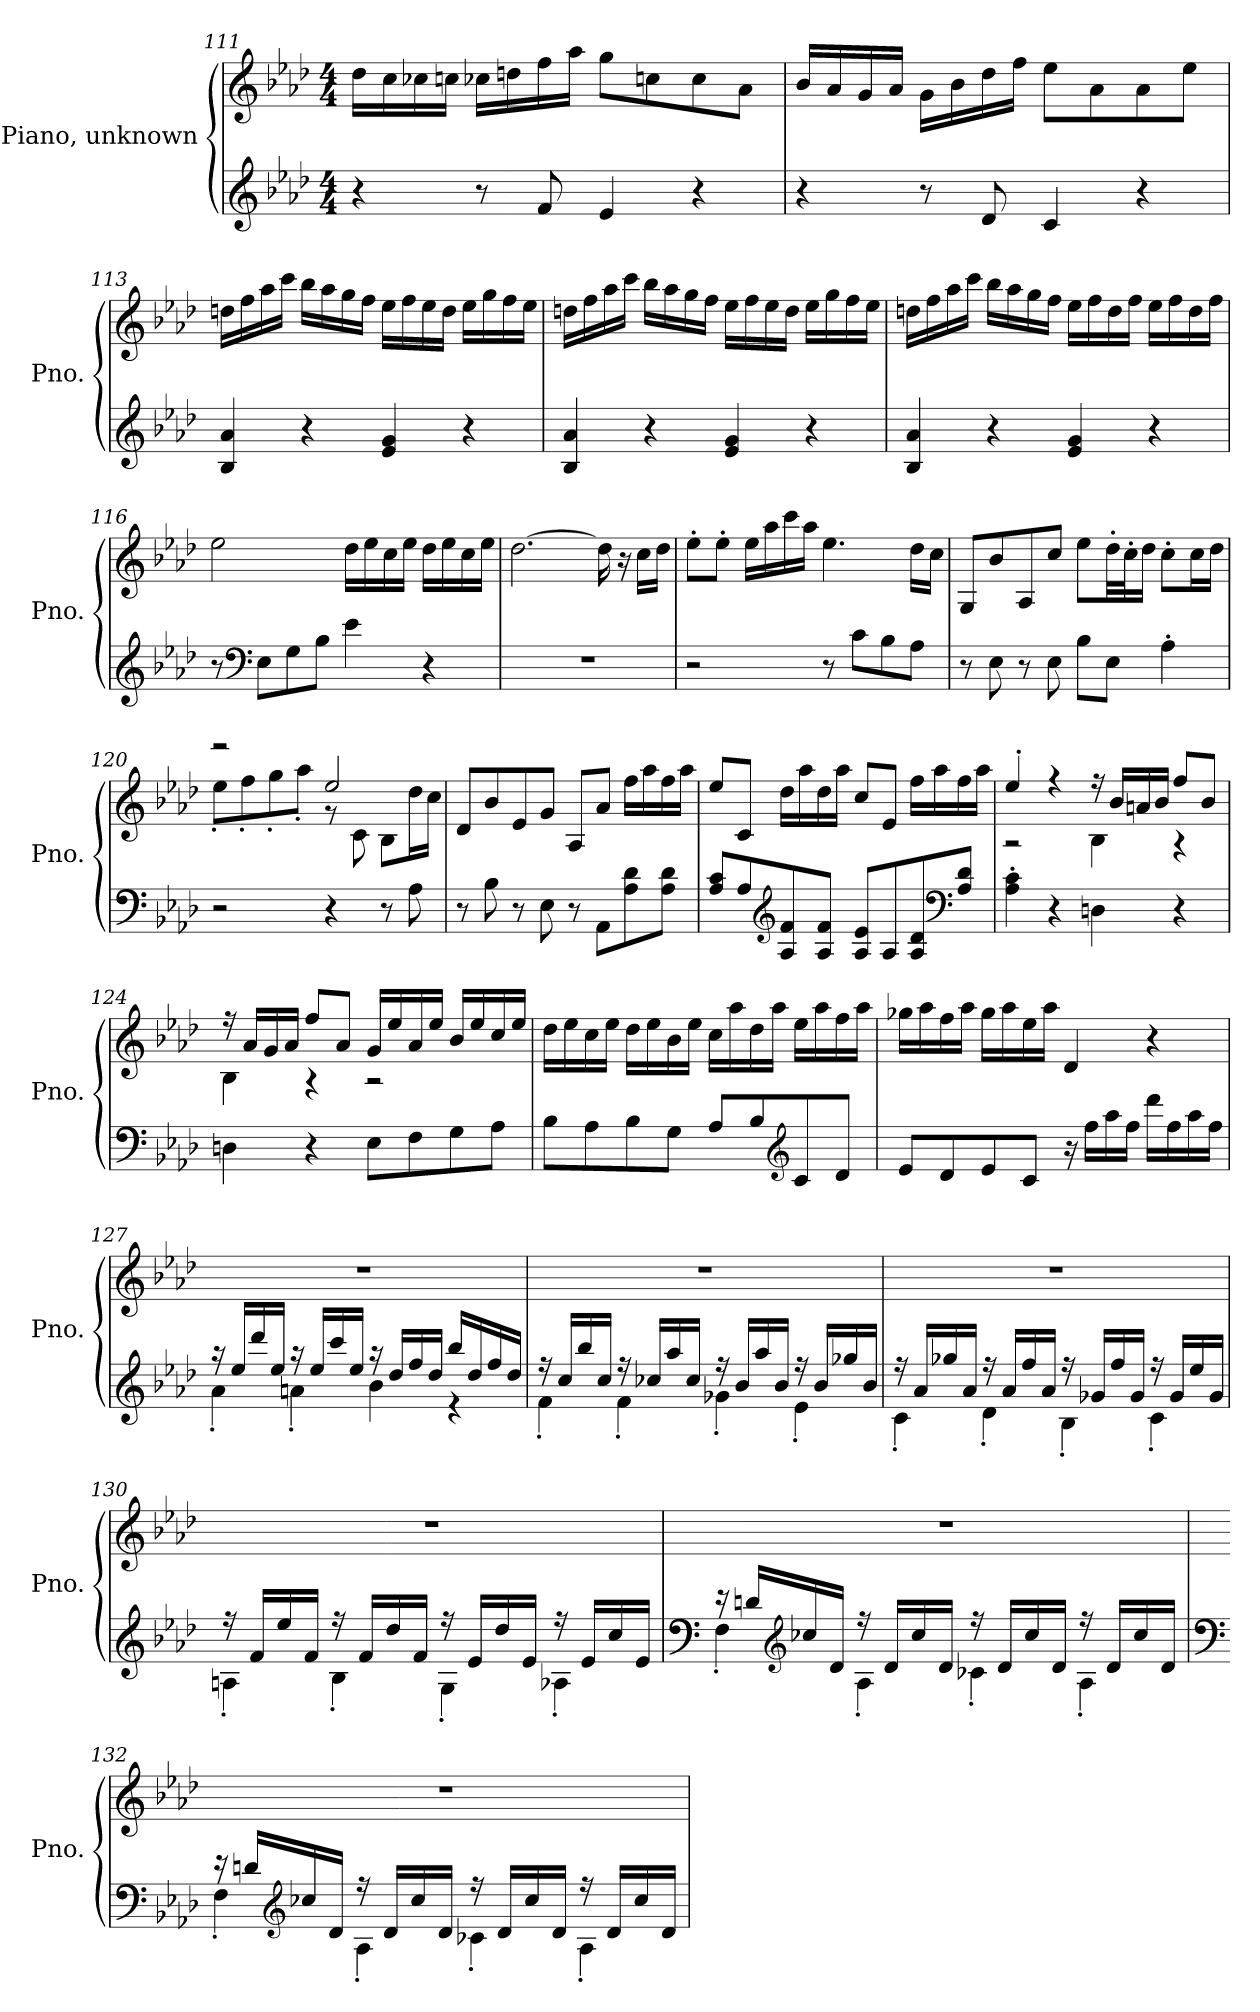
**kern	**kern
*part1	*part1
*staff2	*staff1
*I"Piano, unknown	*
*I'Pno.	*
!!LO:PB:g=z
*clefG2	*clefG2
*k[b-e-a-d-]	*k[b-e-a-d-]
*M4/4	*M4/4
=111	=111
4r	16dd-\LL
.	16cc\
.	16cc-X\
.	16ccn\JJ
8r	16cc-X\LL
.	16ddn\
8f/	16ff\
.	16aa-\JJ
4e-/	8gg\L
.	8ccn\
4r	8cc\
.	8a-\J
=112	=112
4r	16b-/LL
.	16a-/
.	16g/
.	16a-/JJ
8r	16g\LL
.	16b-\
8d-/	16dd-\
.	16ff\JJ
4c/	8ee-\L
.	8a-\
4r	8a-\
.	8ee-\J
=113	=113
4B-/ 4a-/	16ddn\LL
.	16ff\
.	16aa-\
.	16ccc\JJ
4r	16bb-\LL
.	16aa-\
.	16gg\
.	16ff\JJ
4e-/ 4g/	16ee-\LL
.	16ff\
.	16ee-\
.	16dd\JJ
4r	16ee-\LL
.	16gg\
.	16ff\
.	16ee-\JJ
!!LO:LB:g=z
=114	=114
4B-/ 4a-/	16ddn\LL
.	16ff\
.	16aa-\
.	16ccc\JJ
4r	16bb-\LL
.	16aa-\
.	16gg\
.	16ff\JJ
4e-/ 4g/	16ee-\LL
.	16ff\
.	16ee-\
.	16dd\JJ
4r	16ee-\LL
.	16gg\
.	16ff\
.	16ee-\JJ
=115	=115
4B-/ 4a-/	16ddn\LL
.	16ff\
.	16aa-\
.	16ccc\JJ
4r	16bb-\LL
.	16aa-\
.	16gg\
.	16ff\JJ
4e-/ 4g/	16ee-\LL
.	16ff\
.	16dd\
.	16ff\JJ
4r	16ee-\LL
.	16ff\
.	16dd\
.	16ff\JJ
!!LO:LB:g=z
=116	=116
8r	2ee-\
*clefF4	*
8E-\L	.
8G\	.
8B-\J	.
4e-\	16dd-\LL
.	16ee-\
.	16cc\
.	16ee-\JJ
4r	16dd-\LL
.	16ee-\
.	16cc\
.	16ee-\JJ
=117	=117
1r	[2.dd-\
.	16dd-\]
.	16r
.	16cc\LL
.	16dd-\JJ
=118	=118
2r	8ee-'\L
.	8ee-'\J
.	16ee-\LL
.	16aa-\
.	16ccc\
.	16aa-\JJ
8r	4.ee-\
8c\L	.
8B-\	.
8A-\J	16dd-\LL
.	16cc\JJ
=119	=119
8r	8G/L
8E-\	8b-/
8r	8A-/
8E-\	8cc/J
8B-\L	8ee-\L
8E-\J	32dd-'\LL
.	32cc'\J
.	16dd-\JJ
4A-'\	8cc'\L
.	16cc\L
.	16dd-\JJ
!!LO:LB:g=z
=120	=120
*	*^
2r	2r	8ee-'\L
.	.	8ff'\
.	.	8gg'\
.	.	8aa-'\J
4r	2ee-/	8r
.	.	8c\
8r	.	8B-\L
8A-\	.	16dd-\L
.	.	16cc\JJ
*	*v	*v
=121	=121
8r	8d-/L
8B-\	8b-/
8r	8e-/
8E-\	8g/J
8r	8A-/L
8AA-\L	8a-/J
8A-\ 8d-\	16ff\LL
.	16aa-\
8A-\ 8d-\J	16ff\
.	16aa-\JJ
=122	=122
8A-/ 8c/L	8ee-/L
8A-/	8c/J
*clefG2	*
8A-/ 8f/	16dd-\LL
.	16aa-\
8A-/ 8f/J	16dd-\
.	16aa-\JJ
8A-/ 8e-/L	8cc/L
8A-/	8e-/J
8A-/ 8d-/	16ff\LL
.	16aa-\
*clefF4	*
8A-/ 8d-/J	16ff\
.	16aa-\JJ
!!LO:LB:g=z
=123	=123
*	*^
4A-\' 4c\'	4ee-'/	2r
4r	4r	.
4Dn\	16r	4B-\
.	16b-/LL	.
.	16an/	.
.	16b-/JJ	.
4r	8ff/L	4r
.	8b-/J	.
=124	=124	=124
4Dn\	16r	4B-\
.	16a-/LL	.
.	16g/	.
.	16a-/JJ	.
4r	8ff/L	4r
.	8a-/J	.
8E-\L	16g/LL	2r
.	16ee-/	.
8F\	16a-/	.
.	16ee-/JJ	.
8G\	16b-/LL	.
.	16ee-/	.
8A-\J	16cc/	.
.	16ee-/JJ	.
*	*v	*v
=125	=125
8B-\L	16dd-\LL
.	16ee-\
8A-\	16cc\
.	16ee-\JJ
8B-\	16dd-\LL
.	16ee-\
8G\J	16b-\
.	16ee-\JJ
8A-/L	16cc\LL
.	16aa-\
8B-/	16dd-\
.	16aa-\JJ
*clefG2	*
8c/	16ee-\LL
.	16aa-\
8d-/J	16ff\
.	16aa-\JJ
!!LO:LB:g=z
=126	=126
8e-/L	16gg-X\LL
.	16aa-\
8d-/	16ff\
.	16aa-\JJ
8e-/	16gg-\LL
.	16aa-\
8c/J	16ee-\
.	16aa-\JJ
16r	4d-/
16ff\LL	.
16aa-\	.
16ff\JJ	.
16ddd-\LL	4r
16ff\	.
16aa-\	.
16ff\JJ	.
=127	=127
*^	*
16r	4a-'\	1r
16ee-/LL	.	.
16ddd-/	.	.
16ee-/JJ	.	.
16r	4an'\	.
16ee-/LL	.	.
16ccc/	.	.
16ee-/JJ	.	.
16r	4b-\	.
16dd-/LL	.	.
16ff/	.	.
16dd-/JJ	.	.
16bb-/LL	4r	.
16dd-/	.	.
16ff/	.	.
16dd-/JJ	.	.
!!LO:PB:g=z
=128	=128	=128
16r	4f'\	1r
16cc/LL	.	.
16bb-/	.	.
16cc/JJ	.	.
16r	4f'\	.
16cc-X/LL	.	.
16aa-/	.	.
16cc-/JJ	.	.
16r	4g-X'\	.
16b-/LL	.	.
16aa-/	.	.
16b-/JJ	.	.
16r	4e-'\	.
16b-/LL	.	.
16gg-X/	.	.
16b-/JJ	.	.
=129	=129	=129
16r	4c'\	1r
16a-/LL	.	.
16gg-X/	.	.
16a-/JJ	.	.
16r	4d-'\	.
16a-/LL	.	.
16ff/	.	.
16a-/JJ	.	.
16r	4B-'\	.
16g-X/LL	.	.
16ff/	.	.
16g-/JJ	.	.
16r	4c'\	.
16g-/LL	.	.
16ee-/	.	.
16g-/JJ	.	.
!!LO:LB:g=z
=130	=130	=130
16r	4An'\	1r
16f/LL	.	.
16ee-/	.	.
16f/JJ	.	.
16r	4B-'\	.
16f/LL	.	.
16dd-/	.	.
16f/JJ	.	.
16r	4G'\	.
16e-/LL	.	.
16dd-/	.	.
16e-/JJ	.	.
16r	4A-X'\	.
16e-/LL	.	.
16cc/	.	.
16e-/JJ	.	.
=131	=131	=131
*clefF4	*	*
16r	4F'\	1r
16dn/LL	.	.
*clefG2	*	*
16cc-X/	.	.
16d/JJ	.	.
16r	4A-'\	.
16d/LL	.	.
16cc-/	.	.
16d/JJ	.	.
16r	4c-X'\	.
16d/LL	.	.
16cc-/	.	.
16d/JJ	.	.
16r	4A-'\	.
16d/LL	.	.
16cc-/	.	.
16d/JJ	.	.
!!LO:LB:g=z
=132	=132	=132
*clefF4	*	*
16r	4F'\	1r
16dn/LL	.	.
*clefG2	*	*
16cc-X/	.	.
16d/JJ	.	.
16r	4A-'\	.
16d/LL	.	.
16cc-/	.	.
16d/JJ	.	.
16r	4c-X'\	.
16d/LL	.	.
16cc-/	.	.
16d/JJ	.	.
16r	4A-'\	.
16d/LL	.	.
16cc-/	.	.
16d/JJ	.	.
*v	*v	*
=	=
*-	*-
